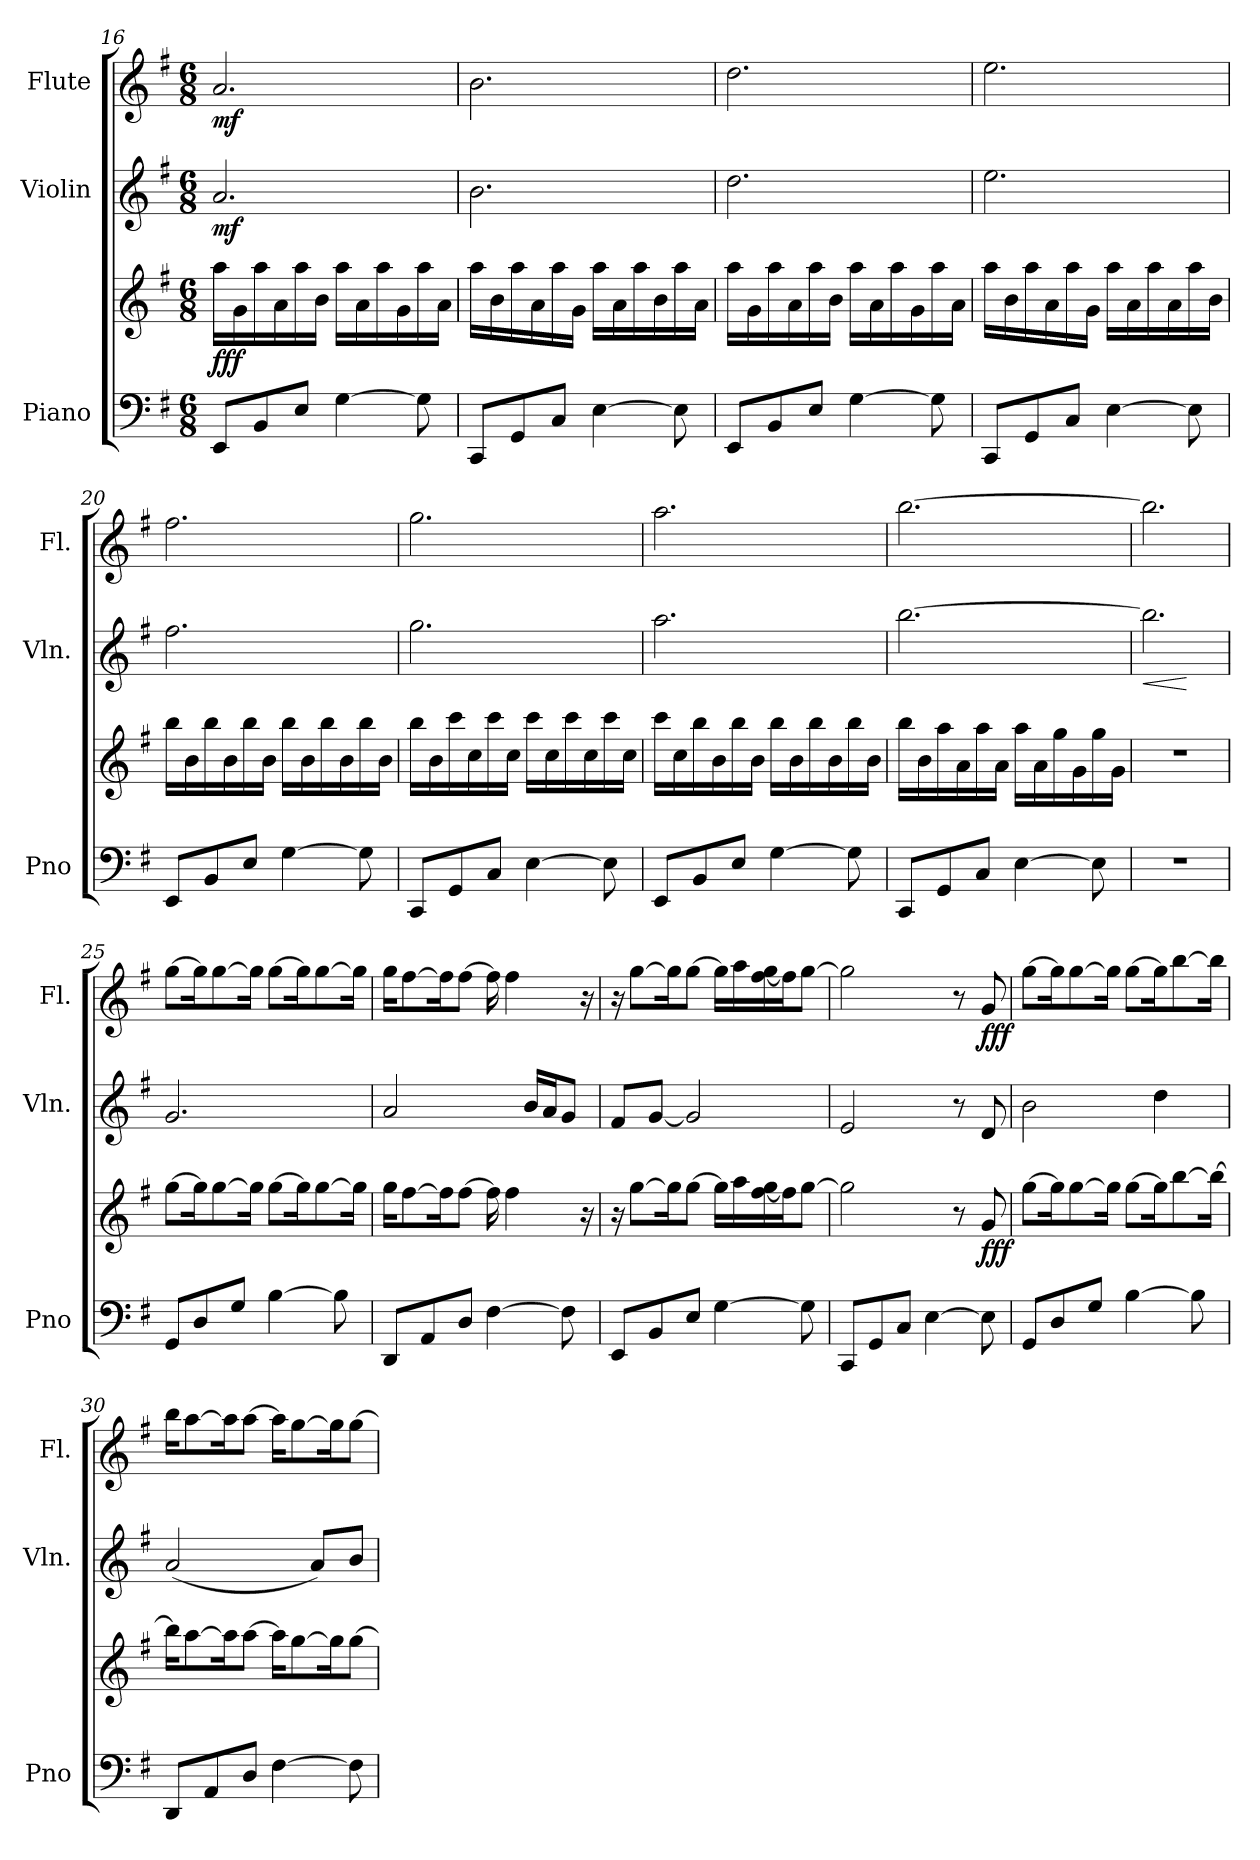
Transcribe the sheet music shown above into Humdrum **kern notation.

**kern	**kern	**dynam	**kern	**dynam	**kern	**dynam
*part3	*part3	*part3	*part2	*part2	*part1	*part1
*staff4	*staff3	*staff3/4	*staff2	*staff2	*staff1	*staff1
*I"Piano	*	*	*I"Violin	*	*I"Flute	*
*I'Pno	*	*	*I'Vln.	*	*I'Fl.	*
*clefF4	*clefG2	*	*clefG2	*	*clefG2	*
*k[f#]	*k[f#]	*	*k[f#]	*	*k[f#]	*
*M6/8	*M6/8	*	*M6/8	*	*M6/8	*
=16	=16	=16	=16	=16	=16	=16
!	!	!LO:DY:b	!	!LO:DY:b	!	!LO:DY:b
8EE/L	16aa\LL	fff	2.a/	mf	2.a/	mf
.	16g\	.	.	.	.	.
8BB/	16aa\	.	.	.	.	.
.	16a\	.	.	.	.	.
8E/J	16aa\	.	.	.	.	.
.	16b\JJ	.	.	.	.	.
[4G\	16aa\LL	.	.	.	.	.
.	16a\	.	.	.	.	.
.	16aa\	.	.	.	.	.
.	16g\	.	.	.	.	.
8G\]	16aa\	.	.	.	.	.
.	16a\JJ	.	.	.	.	.
=17	=17	=17	=17	=17	=17	=17
8CC/L	16aa\LL	.	2.b\	.	2.b\	.
.	16b\	.	.	.	.	.
8GG/	16aa\	.	.	.	.	.
.	16a\	.	.	.	.	.
8C/J	16aa\	.	.	.	.	.
.	16g\JJ	.	.	.	.	.
[4E\	16aa\LL	.	.	.	.	.
.	16a\	.	.	.	.	.
.	16aa\	.	.	.	.	.
.	16b\	.	.	.	.	.
8E\]	16aa\	.	.	.	.	.
.	16a\JJ	.	.	.	.	.
!!LO:LB:g=z
=18	=18	=18	=18	=18	=18	=18
8EE/L	16aa\LL	.	2.dd\	.	2.dd\	.
.	16g\	.	.	.	.	.
8BB/	16aa\	.	.	.	.	.
.	16a\	.	.	.	.	.
8E/J	16aa\	.	.	.	.	.
.	16b\JJ	.	.	.	.	.
[4G\	16aa\LL	.	.	.	.	.
.	16a\	.	.	.	.	.
.	16aa\	.	.	.	.	.
.	16g\	.	.	.	.	.
8G\]	16aa\	.	.	.	.	.
.	16a\JJ	.	.	.	.	.
=19	=19	=19	=19	=19	=19	=19
8CC/L	16aa\LL	.	2.ee\	.	2.ee\	.
.	16b\	.	.	.	.	.
8GG/	16aa\	.	.	.	.	.
.	16a\	.	.	.	.	.
8C/J	16aa\	.	.	.	.	.
.	16g\JJ	.	.	.	.	.
[4E\	16aa\LL	.	.	.	.	.
.	16a\	.	.	.	.	.
.	16aa\	.	.	.	.	.
.	16a\	.	.	.	.	.
8E\]	16aa\	.	.	.	.	.
.	16b\JJ	.	.	.	.	.
=20	=20	=20	=20	=20	=20	=20
8EE/L	16bb\LL	.	2.ff#\	.	2.ff#\	.
.	16b\	.	.	.	.	.
8BB/	16bb\	.	.	.	.	.
.	16b\	.	.	.	.	.
8E/J	16bb\	.	.	.	.	.
.	16b\JJ	.	.	.	.	.
[4G\	16bb\LL	.	.	.	.	.
.	16b\	.	.	.	.	.
.	16bb\	.	.	.	.	.
.	16b\	.	.	.	.	.
8G\]	16bb\	.	.	.	.	.
.	16b\JJ	.	.	.	.	.
!!LO:PB:g=z
=21	=21	=21	=21	=21	=21	=21
8CC/L	16bb\LL	.	2.gg\	.	2.gg\	.
.	16b\	.	.	.	.	.
8GG/	16ccc\	.	.	.	.	.
.	16cc\	.	.	.	.	.
8C/J	16ccc\	.	.	.	.	.
.	16cc\JJ	.	.	.	.	.
[4E\	16ccc\LL	.	.	.	.	.
.	16cc\	.	.	.	.	.
.	16ccc\	.	.	.	.	.
.	16cc\	.	.	.	.	.
8E\]	16ccc\	.	.	.	.	.
.	16cc\JJ	.	.	.	.	.
=22	=22	=22	=22	=22	=22	=22
8EE/L	16ccc\LL	.	2.aa\	.	2.aa\	.
.	16cc\	.	.	.	.	.
8BB/	16bb\	.	.	.	.	.
.	16b\	.	.	.	.	.
8E/J	16bb\	.	.	.	.	.
.	16b\JJ	.	.	.	.	.
[4G\	16bb\LL	.	.	.	.	.
.	16b\	.	.	.	.	.
.	16bb\	.	.	.	.	.
.	16b\	.	.	.	.	.
8G\]	16bb\	.	.	.	.	.
.	16b\JJ	.	.	.	.	.
=23	=23	=23	=23	=23	=23	=23
8CC/L	16bb\LL	.	[2.bb\	.	[2.bb\	.
.	16b\	.	.	.	.	.
8GG/	16aa\	.	.	.	.	.
.	16a\	.	.	.	.	.
8C/J	16aa\	.	.	.	.	.
.	16a\JJ	.	.	.	.	.
[4E\	16aa\LL	.	.	.	.	.
.	16a\	.	.	.	.	.
.	16gg\	.	.	.	.	.
.	16g\	.	.	.	.	.
8E\]	16gg\	.	.	.	.	.
.	16g\JJ	.	.	.	.	.
=24	=24	=24	=24	=24	=24	=24
!	!	!	!	!LO:HP:b	!	!
2.r	2.r	.	2.bb\]	<	2.bb\]	.
.	.	.	.	[	.	.
!!LO:LB:g=z
=25	=25	=25	=25	=25	=25	=25
*	*	*	*	*	*MM72	*
8GG/L	[8gg\L	.	2.g/	.	[8gg\L	.
8D/	16gg\K]	.	.	.	16gg\K]	.
.	[8gg\	.	.	.	[8gg\	.
8G/J	.	.	.	.	.	.
.	16gg\Jk]	.	.	.	16gg\Jk]	.
[4B\	[8gg\L	.	.	.	[8gg\L	.
.	16gg\K]	.	.	.	16gg\K]	.
.	[8gg\	.	.	.	[8gg\	.
8B\]	.	.	.	.	.	.
.	16gg\Jk]	.	.	.	16gg\Jk]	.
=26	=26	=26	=26	=26	=26	=26
8DD/L	16gg\KL	.	2a/	.	16gg\KL	.
.	[8ff#\	.	.	.	[8ff#\	.
8AA/	.	.	.	.	.	.
.	16ff#\K]	.	.	.	16ff#\K]	.
8D/J	[8ff#\J	.	.	.	[8ff#\J	.
[4F#\	16ff#\]	.	.	.	16ff#\]	.
.	4ff#\	.	.	.	4ff#\	.
.	.	.	16b/LL	.	.	.
.	.	.	16a/J	.	.	.
8F#\]	.	.	8g/J	.	.	.
.	16r	.	.	.	16r	.
=27	=27	=27	=27	=27	=27	=27
8EE/L	16r	.	8f#/L	.	16r	.
.	[8gg\L	.	.	.	[8gg\L	.
8BB/	.	.	[8g/J	.	.	.
.	16gg\K]	.	.	.	16gg\K]	.
8E/J	[8gg\J	.	2g/]	.	[8gg\J	.
[4G\	16gg\LL]	.	.	.	16gg\LL]	.
.	16aa\	.	.	.	16aa\	.
.	[16ff#\ 16gg\	.	.	.	[16ff#\ 16gg\	.
.	16ff#\J]	.	.	.	16ff#\J]	.
8G\]	[8gg\J	.	.	.	[8gg\J	.
=28	=28	=28	=28	=28	=28	=28
8CC/L	2gg\]	.	2e/	.	2gg\]	.
8GG/	.	.	.	.	.	.
8C/J	.	.	.	.	.	.
[4E\	.	.	.	.	.	.
.	8r	.	8r	.	8r	.
!	!	!LO:DY:b	!	!	!	!LO:DY:b
8E\]	8g/	fff	8d/	.	8g/	fff
=29	=29	=29	=29	=29	=29	=29
8GG/L	[8gg\L	.	2b\	.	[8gg\L	.
8D/	16gg\K]	.	.	.	16gg\K]	.
.	[8gg\	.	.	.	[8gg\	.
8G/J	.	.	.	.	.	.
.	16gg\Jk]	.	.	.	16gg\Jk]	.
[4B\	[8gg\L	.	.	.	[8gg\L	.
.	16gg\K]	.	4dd\	.	16gg\K]	.
.	[8bb\	.	.	.	[8bb\	.
8B\]	.	.	.	.	.	.
.	16bb\Jk_	.	.	.	16bb\Jk]	.
!!LO:LB:g=z
=30	=30	=30	=30	=30	=30	=30
8DD/L	16bb\KL]	.	(2a/	.	16bb\KL	.
.	[8aa\	.	.	.	[8aa\	.
8AA/	.	.	.	.	.	.
.	16aa\K]	.	.	.	16aa\K]	.
8D/J	[8aa\J	.	.	.	[8aa\J	.
[4F#\	16aa\KL]	.	.	.	16aa\KL]	.
.	[8gg\	.	.	.	[8gg\	.
.	.	.	8a/L)	.	.	.
.	16gg\K]	.	.	.	16gg\K]	.
8F#\]	[8gg\J	.	8b/J	.	[8gg\J	.
=	=	=	=	=	=	=
*-	*-	*-	*-	*-	*-	*-
